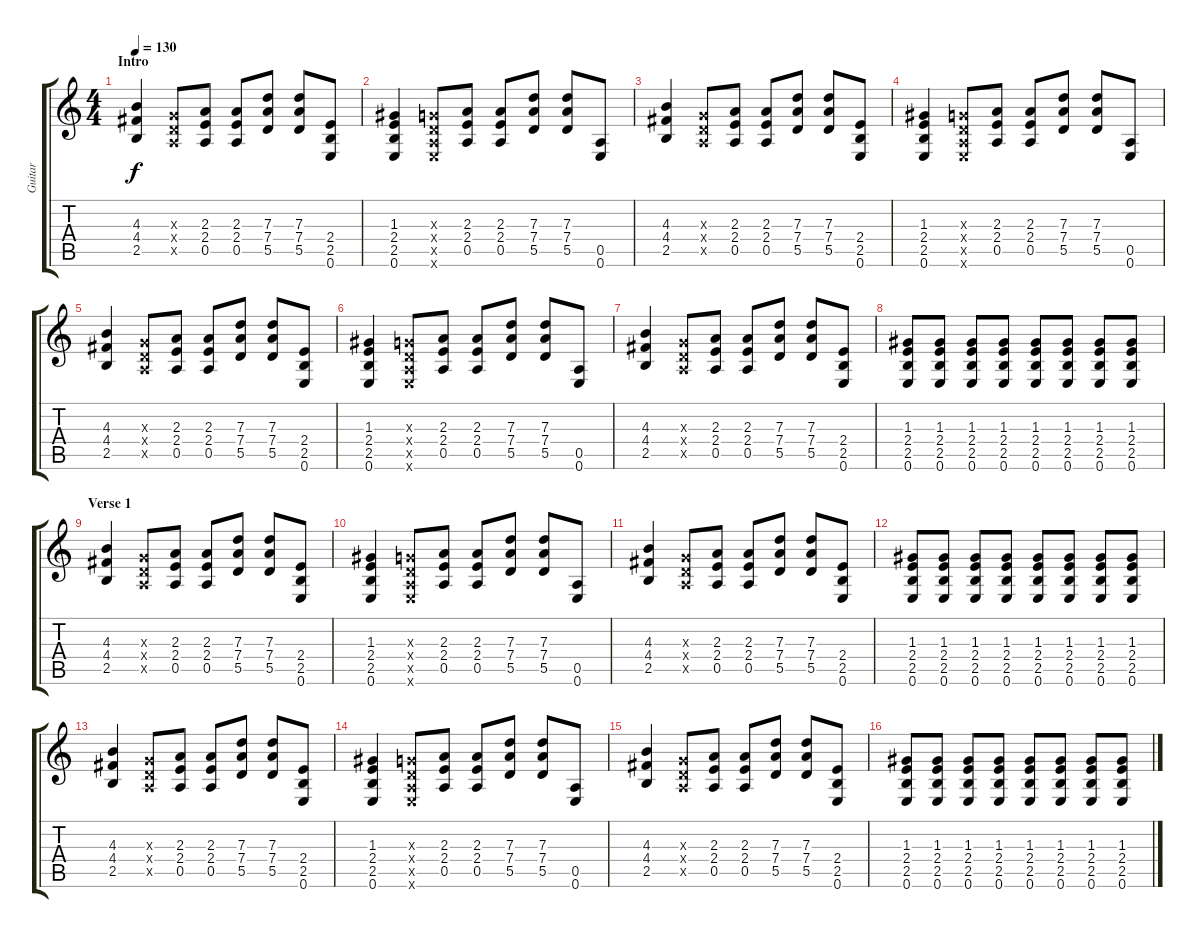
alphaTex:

\track ("Guitar" "Guitar") {instrument overdrivenguitar}
\staff {score tabs}
\tuning (E4 B3 G3 D3 A2 E2) {hide}
\ts (4 4)
\section ("" "Intro")
\tempo 130
\clef g2
\ks c
(4.3 4.4 2.5).4{dy f instrument overdrivenguitar} (0.3{x} 0.4{x} 0.5{x}).8 (2.3 2.4 0.5).8 (2.3 2.4 0.5).8 (7.3 7.4 5.5).8 (7.3 7.4 5.5).8 (2.4 2.5 0.6).8 |
(1.3 2.4 2.5 0.6).4 (0.3{x} 0.4{x} 0.5{x} 0.6{x}).8 (2.3 2.4 0.5).8 (2.3 2.4 0.5).8 (7.3 7.4 5.5).8 (7.3 7.4 5.5).8 (0.5 0.6).8 |
(4.3 4.4 2.5).4 (0.3{x} 0.4{x} 0.5{x}).8 (2.3 2.4 0.5).8 (2.3 2.4 0.5).8 (7.3 7.4 5.5).8 (7.3 7.4 5.5).8 (2.4 2.5 0.6).8 |
(1.3 2.4 2.5 0.6).4 (0.3{x} 0.4{x} 0.5{x} 0.6{x}).8 (2.3 2.4 0.5).8 (2.3 2.4 0.5).8 (7.3 7.4 5.5).8 (7.3 7.4 5.5).8 (0.5 0.6).8 |
(4.3 4.4 2.5).4 (0.3{x} 0.4{x} 0.5{x}).8 (2.3 2.4 0.5).8 (2.3 2.4 0.5).8 (7.3 7.4 5.5).8 (7.3 7.4 5.5).8 (2.4 2.5 0.6).8 |
(1.3 2.4 2.5 0.6).4 (0.3{x} 0.4{x} 0.5{x} 0.6{x}).8 (2.3 2.4 0.5).8 (2.3 2.4 0.5).8 (7.3 7.4 5.5).8 (7.3 7.4 5.5).8 (0.5 0.6).8 |
(4.3 4.4 2.5).4 (0.3{x} 0.4{x} 0.5{x}).8 (2.3 2.4 0.5).8 (2.3 2.4 0.5).8 (7.3 7.4 5.5).8 (7.3 7.4 5.5).8 (2.4 2.5 0.6).8 |
(1.3 2.4 2.5 0.6).8 (1.3 2.4 2.5 0.6).8 (1.3 2.4 2.5 0.6).8 (1.3 2.4 2.5 0.6).8 (1.3 2.4 2.5 0.6).8 (1.3 2.4 2.5 0.6).8 (1.3 2.4 2.5 0.6).8 (1.3 2.4 2.5 0.6).8 |
\section ("" "Verse 1")
(4.3 4.4 2.5).4 (0.3{x} 0.4{x} 0.5{x}).8 (2.3 2.4 0.5).8 (2.3 2.4 0.5).8 (7.3 7.4 5.5).8 (7.3 7.4 5.5).8 (2.4 2.5 0.6).8 |
(1.3 2.4 2.5 0.6).4 (0.3{x} 0.4{x} 0.5{x} 0.6{x}).8 (2.3 2.4 0.5).8 (2.3 2.4 0.5).8 (7.3 7.4 5.5).8 (7.3 7.4 5.5).8 (0.5 0.6).8 |
(4.3 4.4 2.5).4 (0.3{x} 0.4{x} 0.5{x}).8 (2.3 2.4 0.5).8 (2.3 2.4 0.5).8 (7.3 7.4 5.5).8 (7.3 7.4 5.5).8 (2.4 2.5 0.6).8 |
(1.3 2.4 2.5 0.6).8 (1.3 2.4 2.5 0.6).8 (1.3 2.4 2.5 0.6).8 (1.3 2.4 2.5 0.6).8 (1.3 2.4 2.5 0.6).8 (1.3 2.4 2.5 0.6).8 (1.3 2.4 2.5 0.6).8 (1.3 2.4 2.5 0.6).8 |
(4.3 4.4 2.5).4 (0.3{x} 0.4{x} 0.5{x}).8 (2.3 2.4 0.5).8 (2.3 2.4 0.5).8 (7.3 7.4 5.5).8 (7.3 7.4 5.5).8 (2.4 2.5 0.6).8 |
(1.3 2.4 2.5 0.6).4 (0.3{x} 0.4{x} 0.5{x} 0.6{x}).8 (2.3 2.4 0.5).8 (2.3 2.4 0.5).8 (7.3 7.4 5.5).8 (7.3 7.4 5.5).8 (0.5 0.6).8 |
(4.3 4.4 2.5).4 (0.3{x} 0.4{x} 0.5{x}).8 (2.3 2.4 0.5).8 (2.3 2.4 0.5).8 (7.3 7.4 5.5).8 (7.3 7.4 5.5).8 (2.4 2.5 0.6).8 |
(1.3 2.4 2.5 0.6).8 (1.3 2.4 2.5 0.6).8 (1.3 2.4 2.5 0.6).8 (1.3 2.4 2.5 0.6).8 (1.3 2.4 2.5 0.6).8 (1.3 2.4 2.5 0.6).8 (1.3 2.4 2.5 0.6).8 (1.3 2.4 2.5 0.6).8
